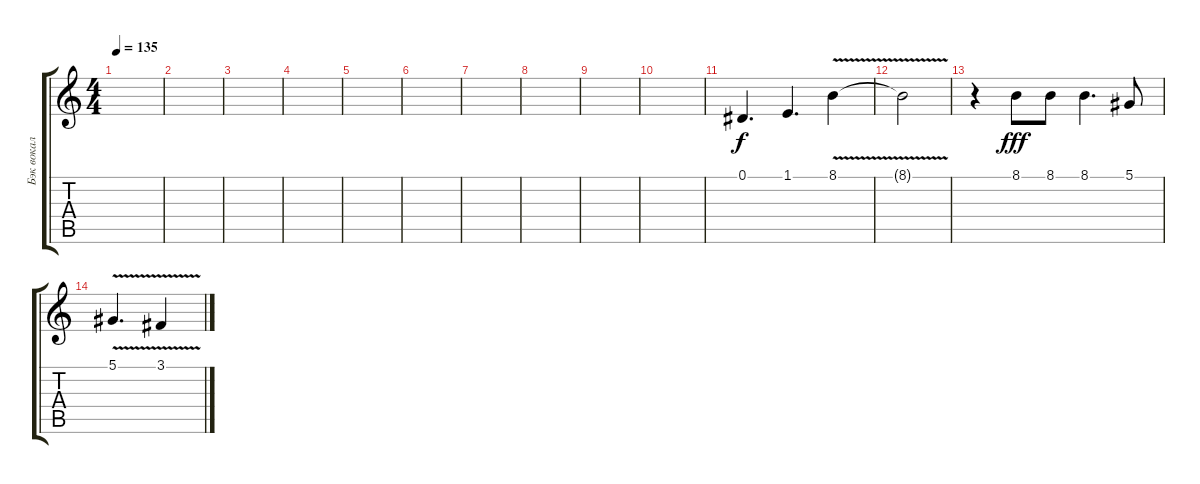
\track ("Бэк вокал 2" "Бэк вокал ") {instrument pad4choir}
\staff {score tabs}
\tuning (Eb4 Bb3 Gb3 Db3 Ab2 Eb2) {hide}
\ts (4 4)
\tempo 135
\clef g2
\ks c
|
|
|
|
|
|
|
|
|
|
0.1.4{d} 1.1.4{d} 8.1{v}.4 |
8.1{t}.2{dy f} |
r.4 8.1.8{dy fff} 8.1.8 8.1.4{d} 5.1.8 |
5.1{v}.4{d} 3.1{v}.4
